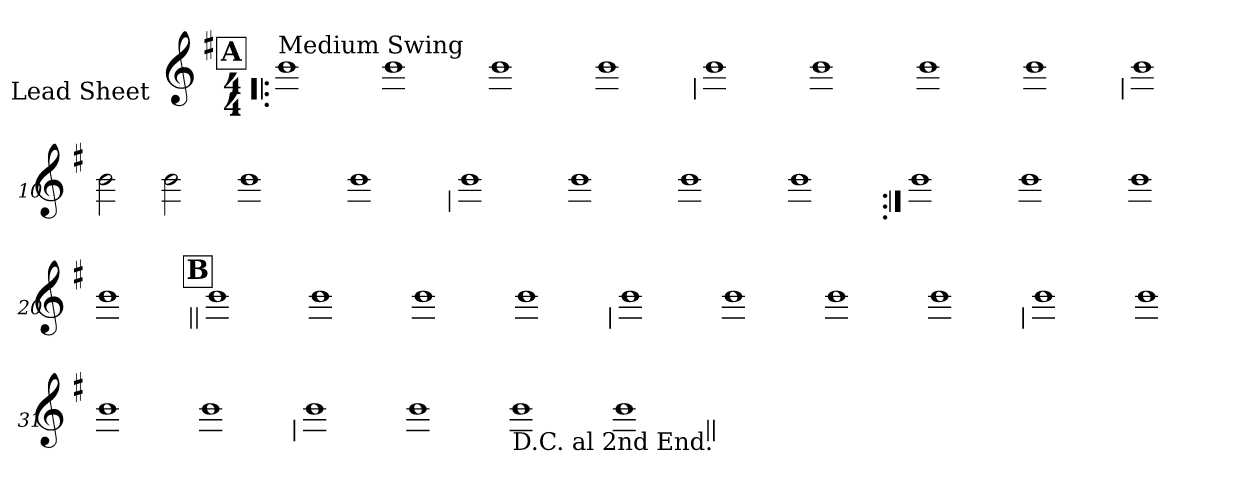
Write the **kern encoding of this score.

**kern
*part1
*staff1
*I"Lead Sheet
*stria0
*clefG2
*k[f#]
*G:
*M4/4
!!LO:REH:place=s1:a:t=A
=1!|:
!LO:TX:a:t=Medium Swing
1b
=2-
1b
=3-
1b
=4-
1b
!!LO:LB:g=z
=5
1b
=6-
1b
=7-
1b
=8-
1b
!!LO:LB:g=z
=9
1b
=10-
2b
2b
=11-
1b
=12-
1b
!!LO:LB:g=z
=13
1b
=14-
1b
=15-
1b
=16-
1b
!!LO:LB:g=z
=17:|!
1b
=18-
1b
=19-
1b
=20-
1b
!!LO:LB:g=z
!!LO:REH:place=s1:a:t=B
=21||
1b
=22-
1b
=23-
1b
=24-
1b
!!LO:LB:g=z
=25
1b
=26-
1b
=27-
1b
=28-
1b
!!LO:LB:g=z
=29
1b
=30-
1b
=31-
1b
=32-
1b
!!LO:LB:g=z
=33
1b
=34-
1b
=35-
!LO:TX:b:t=D.C. al 2nd End.
1b
=36-
1b
=||
*-
